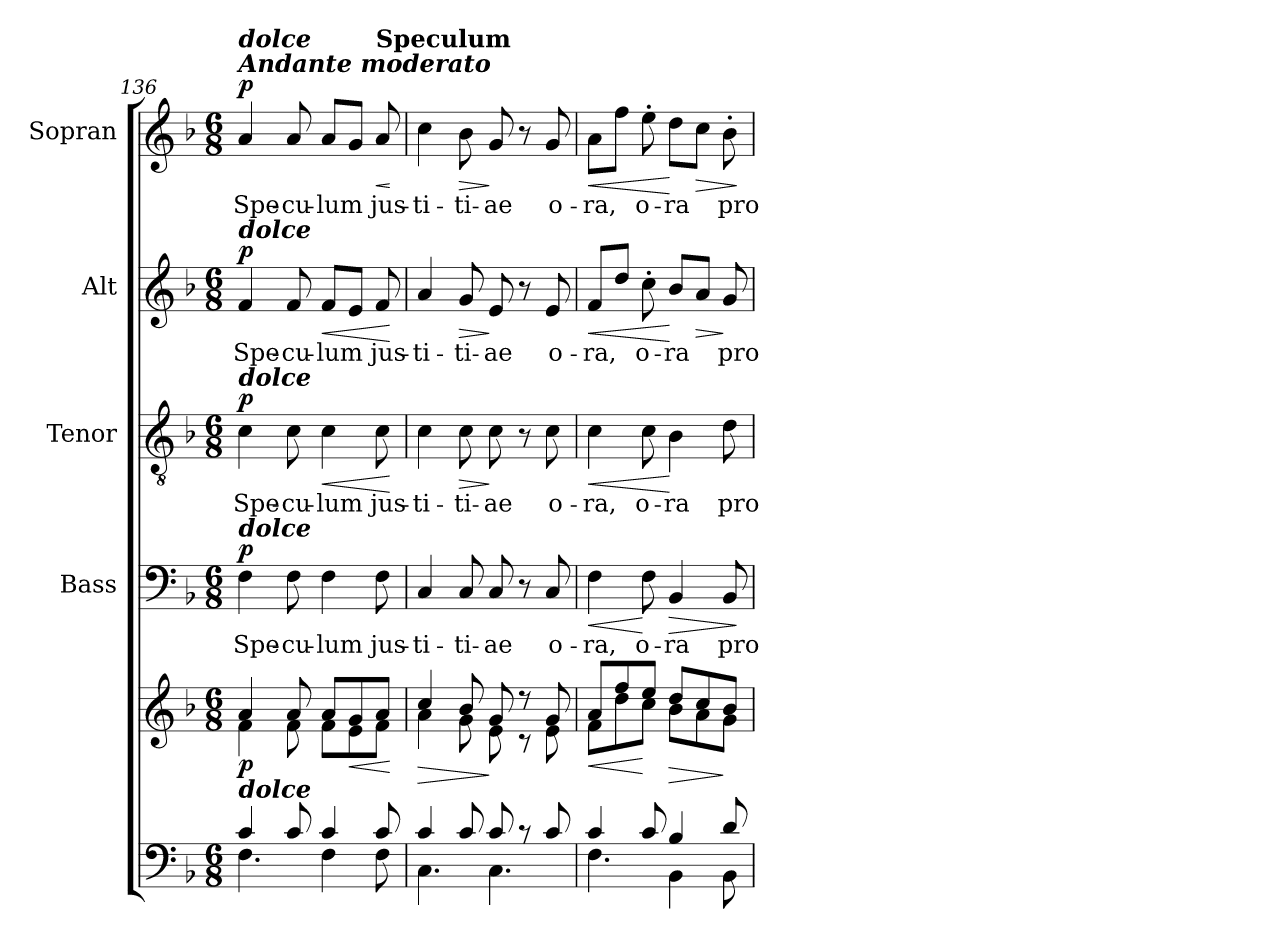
**kern	**kern	**dynam	**kern	**text	**dynam	**kern	**text	**dynam	**kern	**text	**dynam	**kern	**text	**dynam
*part5	*part5	*part5	*part4	*part4	*part4	*part3	*part3	*part3	*part2	*part2	*part2	*part1	*part1	*part1
*staff6	*staff5	*staff5/6	*staff4	*staff4	*staff4	*staff3	*staff3	*staff3	*staff2	*staff2	*staff2	*staff1	*staff1	*staff1
*	*	*	*I"Bass	*	*	*I"Tenor	*	*	*I"Alt	*	*	*I"Sopran	*	*
*	*	*	*I'B.	*	*	*I'T.	*	*	*I'A.	*	*	*I'S.	*	*
!!LO:LB:g=z
*clefF4	*clefG2	*	*clefF4	*	*	*clefGv2	*	*	*clefG2	*	*	*clefG2	*	*
*k[b-]	*k[b-]	*	*k[b-]	*	*	*k[b-]	*	*	*k[b-]	*	*	*k[b-]	*	*
*F:	*F:	*	*F:	*	*	*F:	*	*	*F:	*	*	*F:	*	*
*M6/8	*M6/8	*	*M6/8	*	*	*M6/8	*	*	*M6/8	*	*	*M6/8	*	*
=136	=136	=136	=136	=136	=136	=136	=136	=136	=136	=136	=136	=136	=136	=136
*^	*^	*	*	*	*	*	*	*	*	*	*	*	*	*
!	!	!	!	!	!	!	!	!	!	!	!	!	!	!LO:TX:a:Bi:t=Andante moderato	!	!
!	!	!	!	!	!	!	!	!	!	!	!	!	!	!LO:TX:a:Bi:t=dolce	!	!
!	!	!	!	!	!	!	!	!	!	!	!LO:TX:a:Bi:t=dolce	!	!	!	!	!
!	!	!	!	!	!	!	!	!LO:TX:a:Bi:t=dolce	!	!	!	!	!	!	!	!
!	!	!	!	!	!LO:TX:a:Bi:t=dolce	!	!	!	!	!	!	!	!	!	!	!
!	!	!LO:TX:b:Bi:t=dolce	!	!	!	!	!	!	!	!	!	!	!	!	!	!
!	!	!	!	!LO:DY:b	!	!LO:LY:b	!LO:DY:a	!	!LO:LY:b	!LO:DY:a	!	!LO:LY:b	!LO:DY:a	!	!LO:LY:b	!LO:DY:a
4c/	4.F\	4a/	4f\	p	4F\	Spe-	p	4c\	Spe-	p	4f/	Spe-	p	4a/	Spe-	p
!	!	!	!	!	!	!LO:LY:b	!	!	!LO:LY:b	!	!	!LO:LY:b	!	!	!LO:LY:b	!
8c/	.	8a/	8f\	.	8F\	-cu-	.	8c\	-cu-	.	8f/	-cu-	.	8a/	-cu-	.
!	!	!	!	!	!	!LO:LY:b	!	!	!LO:LY:b	!LO:HP:b	!	!LO:LY:b	!LO:HP:b	!	!LO:LY:b	!
4c/	4F\	8a/L	8f\L	.	4F\	-lum	.	4c\	-lum	<	8f/L	-lum	<	8a/L	-lum	.
!	!	!	!	!LO:HP:b	!	!	!	!	!	!	!	!	!	!	!	!
.	.	8g/	8e\	<	.	.	.	.	.	.	8e/J	.	.	8g/J	.	.
!	!	!	!	!	!	!	!	!	!	!	!	!	!	!LO:TX:a:B:t=Speculum	!	!
!	!	!	!	!	!	!LO:LY:b	!	!	!LO:LY:b	!	!	!LO:LY:b	!	!	!LO:LY:b	!LO:HP:b
8c/	8F\	8a/J	8f\J	.	8F\	jus-	.	8c\	jus-	.	8f/	jus-	.	8a/	jus-	<
*v	*v	*	*	*	*	*	*	*	*	*	*	*	*	*	*	*
*	*v	*v	*	*	*	*	*	*	*	*	*	*	*	*	*
.	.	[	.	.	.	.	.	[	.	.	[	.	.	[
=137	=137	=137	=137	=137	=137	=137	=137	=137	=137	=137	=137	=137	=137	=137
*^	*	*	*	*	*	*	*	*	*	*	*	*	*	*
!	!	!	!LO:HP:b	!	!LO:LY:b	!	!	!LO:LY:b	!	!	!LO:LY:b	!	!	!LO:LY:b	!
*	*	*^	*	*	*	*	*	*	*	*	*	*	*	*	*
4c/	4.C\	4cc/	4a\	>	4C/	-ti-	.	4c\	-ti-	.	4a/	-ti-	.	4cc\	-ti-	.
!	!	!	!	!	!	!LO:LY:b	!	!	!LO:LY:b	!LO:HP:b	!	!LO:LY:b	!LO:HP:b	!	!LO:LY:b	!LO:HP:b
8c/	.	8b-/	8g\	.	8C/	-ti-	.	8c\	-ti-	>	8g/	-ti-	>	8b-\	-ti-	>
!	!	!	!	!	!	!LO:LY:b	!	!	!LO:LY:b	!	!	!LO:LY:b	!	!	!LO:LY:b	!
8c/	4.C\	8g/	8e\	]	8C/	-ae	.	8c\	-ae	]	8e/	-ae	]	8g/	-ae	]
8rc	.	8r	8r	.	8r	.	.	8r	.	.	8r	.	.	8r	.	.
!	!	!	!	!	!	!LO:LY:b	!	!	!LO:LY:b	!	!	!LO:LY:b	!	!	!LO:LY:b	!
8c/	.	8g/	8e\	.	8C/	o-	.	8c\	o-	.	8e/	o-	.	8g/	o-	.
=138	=138	=138	=138	=138	=138	=138	=138	=138	=138	=138	=138	=138	=138	=138	=138	=138
!	!	!	!	!LO:HP:b	!	!LO:LY:b	!LO:HP:b	!	!LO:LY:b	!LO:HP:b	!	!LO:LY:b	!LO:HP:b	!	!LO:LY:b	!LO:HP:b
4c/	4.F\	8a/L	8f\L	<	4F\	-ra,	<	4c\	-ra,	<	8f/L	-ra,	<	8a\L	-ra,	<
.	.	8ff/	8dd\	.	.	.	.	.	.	.	8dd/J	.	.	8ff\J	.	.
!	!	!	!	!	!	!LO:LY:b	!	!	!LO:LY:b	!	!	!LO:LY:b	!	!	!LO:LY:b	!
8c/	.	8ee/J	8cc\J	[	8F\	o-	[	8c\	o-	.	8cc'>\	o-	.	8ee'>\	o-	.
!	!	!	!	!LO:HP:b	!	!LO:LY:b	!LO:HP:b	!	!LO:LY:b	!	!	!LO:LY:b	!	!	!LO:LY:b	!
4B-/	4BB-\	8dd/L	8b-\L	>	4BB-/	-ra	>	4B-\	-ra	[	8b-/L	-ra	[	8dd\L	-ra	[
!	!	!	!	!	!	!	!	!	!	!	!	!	!LO:HP:b	!	!	!LO:HP:b
.	.	8cc/	8a\	.	.	.	.	.	.	.	8a/J	.	>	8cc\J	.	>
!	!	!	!	!	!	!LO:LY:b	!	!	!LO:LY:b	!	!	!LO:LY:b	!	!	!LO:LY:b	!
8d/	8BB-\	8b-/J	8g\J	]	8BB-/	pro	.	8d\	pro	.	8g/	pro	]	8b-'>\	pro	.
*v	*v	*	*	*	*	*	*	*	*	*	*	*	*	*	*	*
*	*v	*v	*	*	*	*	*	*	*	*	*	*	*	*	*
.	.	.	.	.	]	.	.	.	.	.	.	.	.	]
=	=	=	=	=	=	=	=	=	=	=	=	=	=	=
*-	*-	*-	*-	*-	*-	*-	*-	*-	*-	*-	*-	*-	*-	*-
